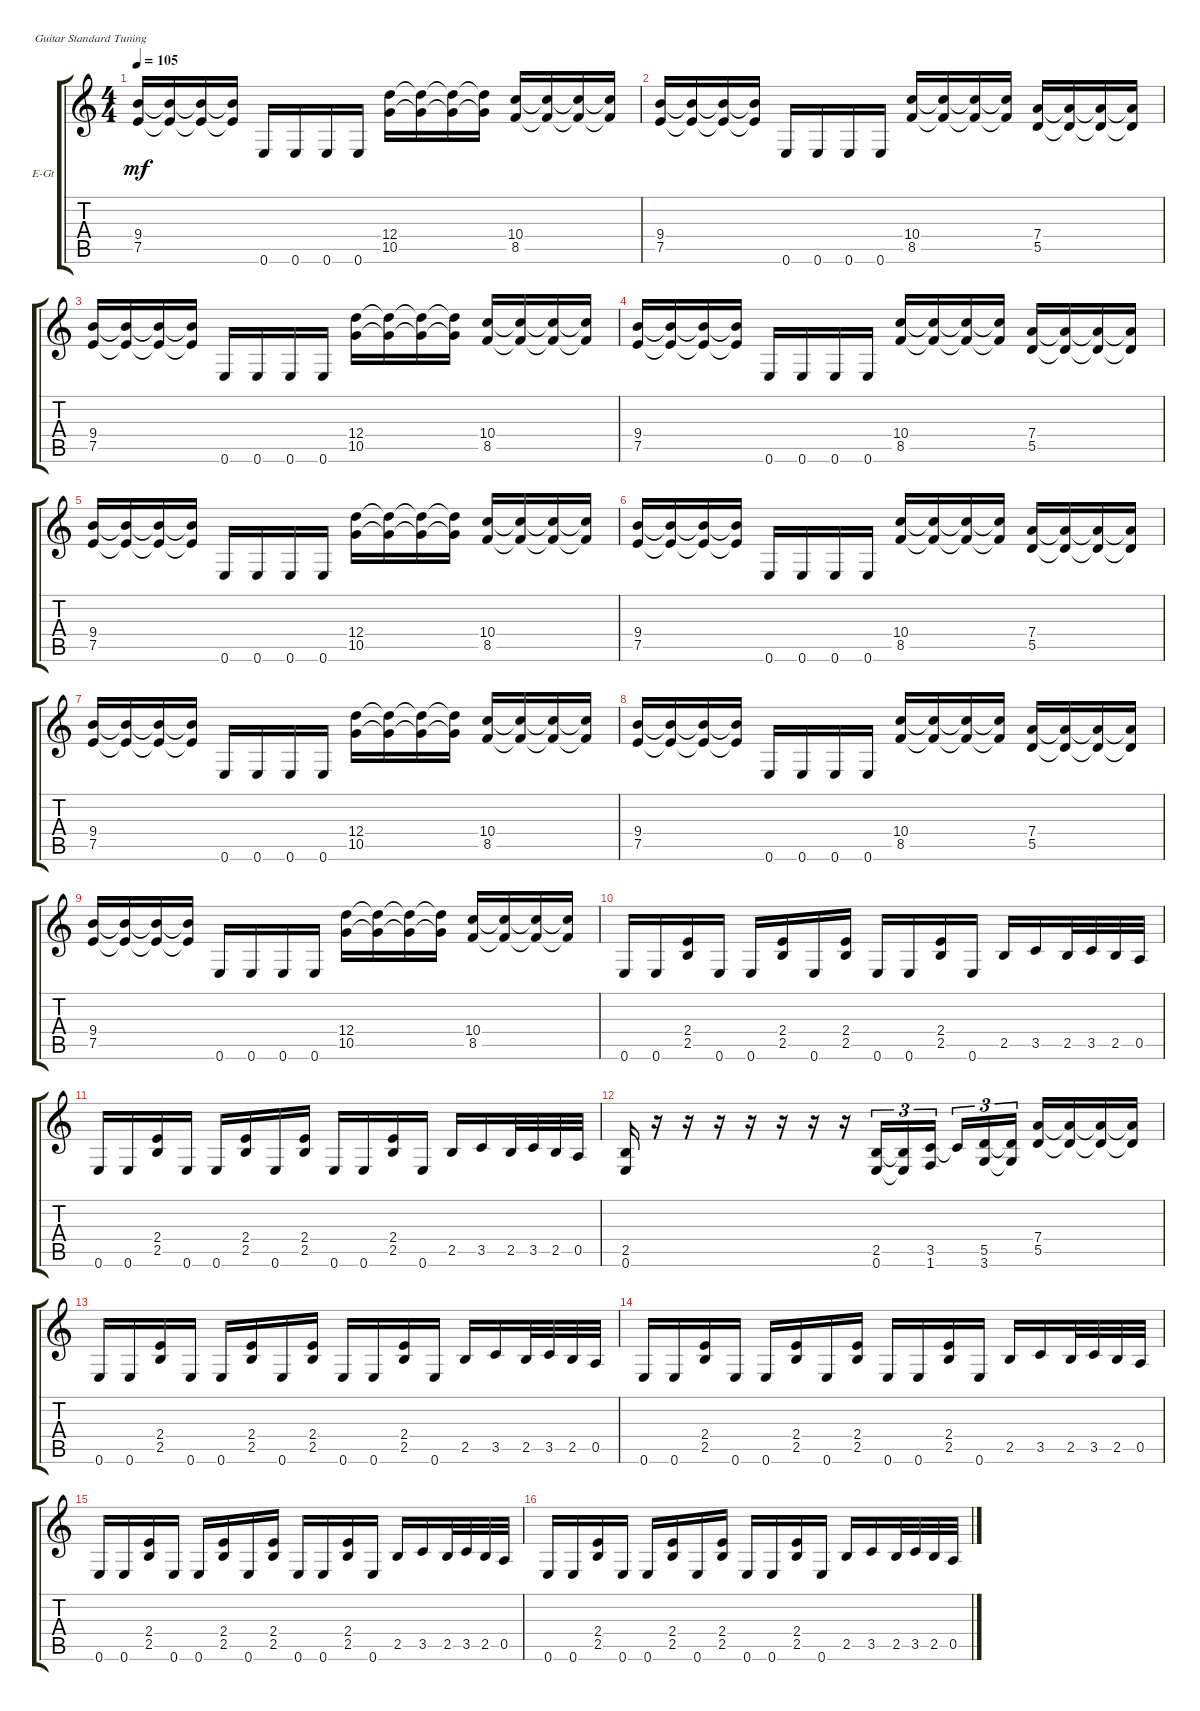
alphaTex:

\defaultSystemsLayout 4
\bracketExtendMode groupsimilarinstruments
\firstSystemTrackNameOrientation horizontal
\otherSystemsTrackNameOrientation horizontal
\track ("Electric Guitar" "E-Gt") {instrument distortionguitar}
\staff {score tabs}
\tuning (E4 B3 G3 D3 A2 E2)
\ts (4 4)
\tempo 105
\clef g2
\ks c
(7.5 9.4).16{dy mf} (7.5{t} 9.4{t}).16 (7.5{t} 9.4{t}).16 (7.5{t} 9.4{t}).16 0.6.16 0.6.16 0.6.16 0.6.16 (10.5 12.4).16 (12.4{t} 10.5{t}).16 (12.4{t} 10.5{t}).16 (12.4{t} 10.5{t}).16 (8.5 10.4).16 (8.5{t} 10.4{t}).16 (8.5{t} 10.4{t}).16 (8.5{t} 10.4{t}).16 |
(7.5 9.4).16 (7.5{t} 9.4{t}).16 (7.5{t} 9.4{t}).16 (7.5{t} 9.4{t}).16 0.6.16 0.6.16 0.6.16 0.6.16 (8.5 10.4).16 (8.5{t} 10.4{t}).16 (8.5{t} 10.4{t}).16 (8.5{t} 10.4{t}).16 (5.5 7.4).16 (5.5{t} 7.4{t}).16 (5.5{t} 7.4{t}).16 (5.5{t} 7.4{t}).16 |
(7.5 9.4).16 (7.5{t} 9.4{t}).16 (7.5{t} 9.4{t}).16 (7.5{t} 9.4{t}).16 0.6.16 0.6.16 0.6.16 0.6.16 (10.5 12.4).16 (12.4{t} 10.5{t}).16 (12.4{t} 10.5{t}).16 (12.4{t} 10.5{t}).16 (8.5 10.4).16 (8.5{t} 10.4{t}).16 (8.5{t} 10.4{t}).16 (8.5{t} 10.4{t}).16 |
(7.5 9.4).16 (7.5{t} 9.4{t}).16 (7.5{t} 9.4{t}).16 (7.5{t} 9.4{t}).16 0.6.16 0.6.16 0.6.16 0.6.16 (8.5 10.4).16 (8.5{t} 10.4{t}).16 (8.5{t} 10.4{t}).16 (8.5{t} 10.4{t}).16 (5.5 7.4).16 (5.5{t} 7.4{t}).16 (5.5{t} 7.4{t}).16 (5.5{t} 7.4{t}).16 |
(7.5 9.4).16 (7.5{t} 9.4{t}).16 (7.5{t} 9.4{t}).16 (7.5{t} 9.4{t}).16 0.6.16 0.6.16 0.6.16 0.6.16 (10.5 12.4).16 (12.4{t} 10.5{t}).16 (12.4{t} 10.5{t}).16 (12.4{t} 10.5{t}).16 (8.5 10.4).16 (8.5{t} 10.4{t}).16 (8.5{t} 10.4{t}).16 (8.5{t} 10.4{t}).16 |
(7.5 9.4).16 (7.5{t} 9.4{t}).16 (7.5{t} 9.4{t}).16 (7.5{t} 9.4{t}).16 0.6.16 0.6.16 0.6.16 0.6.16 (8.5 10.4).16 (8.5{t} 10.4{t}).16 (8.5{t} 10.4{t}).16 (8.5{t} 10.4{t}).16 (5.5 7.4).16 (5.5{t} 7.4{t}).16 (5.5{t} 7.4{t}).16 (5.5{t} 7.4{t}).16 |
(7.5 9.4).16 (7.5{t} 9.4{t}).16 (7.5{t} 9.4{t}).16 (7.5{t} 9.4{t}).16 0.6.16 0.6.16 0.6.16 0.6.16 (10.5 12.4).16 (12.4{t} 10.5{t}).16 (12.4{t} 10.5{t}).16 (12.4{t} 10.5{t}).16 (8.5 10.4).16 (8.5{t} 10.4{t}).16 (8.5{t} 10.4{t}).16 (8.5{t} 10.4{t}).16 |
(7.5 9.4).16 (7.5{t} 9.4{t}).16 (7.5{t} 9.4{t}).16 (7.5{t} 9.4{t}).16 0.6.16 0.6.16 0.6.16 0.6.16 (8.5 10.4).16 (8.5{t} 10.4{t}).16 (8.5{t} 10.4{t}).16 (8.5{t} 10.4{t}).16 (5.5 7.4).16 (5.5{t} 7.4{t}).16 (5.5{t} 7.4{t}).16 (5.5{t} 7.4{t}).16 |
(7.5 9.4).16 (7.5{t} 9.4{t}).16 (7.5{t} 9.4{t}).16 (7.5{t} 9.4{t}).16 0.6.16 0.6.16 0.6.16 0.6.16 (10.5 12.4).16 (12.4{t} 10.5{t}).16 (12.4{t} 10.5{t}).16 (12.4{t} 10.5{t}).16 (8.5 10.4).16 (8.5{t} 10.4{t}).16 (8.5{t} 10.4{t}).16 (8.5{t} 10.4{t}).16 |
0.6.16 0.6.16 (2.5 2.4).16 0.6.16 0.6.16 (2.5 2.4).16 0.6.16 (2.5 2.4).16 0.6.16 0.6.16 (2.5 2.4).16 0.6.16 2.5.16 3.5.16 2.5.32 3.5.32 2.5.32 0.5.32 |
0.6.16 0.6.16 (2.5 2.4).16 0.6.16 0.6.16 (2.5 2.4).16 0.6.16 (2.5 2.4).16 0.6.16 0.6.16 (2.5 2.4).16 0.6.16 2.5.16 3.5.16 2.5.32 3.5.32 2.5.32 0.5.32 |
(0.6 2.5).16 r.16 r.16 r.16 r.16 r.16 r.16 r.16 (0.6 2.5).16{tu (3 2)} (0.6{t} 2.5{t}).16{tu (3 2)} (1.6 3.5).16{tu (3 2)} 3.5{t}.16{tu (3 2)} (3.6 5.5).16{tu (3 2)} (3.6{t} 5.5{t}).16{tu (3 2)} (5.5 7.4).16 (5.5{t} 7.4{t}).16 (5.5{t} 7.4{t}).16 (5.5{t} 7.4{t}).16 |
0.6.16 0.6.16 (2.5 2.4).16 0.6.16 0.6.16 (2.5 2.4).16 0.6.16 (2.5 2.4).16 0.6.16 0.6.16 (2.5 2.4).16 0.6.16 2.5.16 3.5.16 2.5.32 3.5.32 2.5.32 0.5.32 |
0.6.16 0.6.16 (2.5 2.4).16 0.6.16 0.6.16 (2.5 2.4).16 0.6.16 (2.5 2.4).16 0.6.16 0.6.16 (2.5 2.4).16 0.6.16 2.5.16 3.5.16 2.5.32 3.5.32 2.5.32 0.5.32 |
0.6.16 0.6.16 (2.5 2.4).16 0.6.16 0.6.16 (2.5 2.4).16 0.6.16 (2.5 2.4).16 0.6.16 0.6.16 (2.5 2.4).16 0.6.16 2.5.16 3.5.16 2.5.32 3.5.32 2.5.32 0.5.32 |
0.6.16 0.6.16 (2.5 2.4).16 0.6.16 0.6.16 (2.5 2.4).16 0.6.16 (2.5 2.4).16 0.6.16 0.6.16 (2.5 2.4).16 0.6.16 2.5.16 3.5.16 2.5.32 3.5.32 2.5.32 0.5.32
